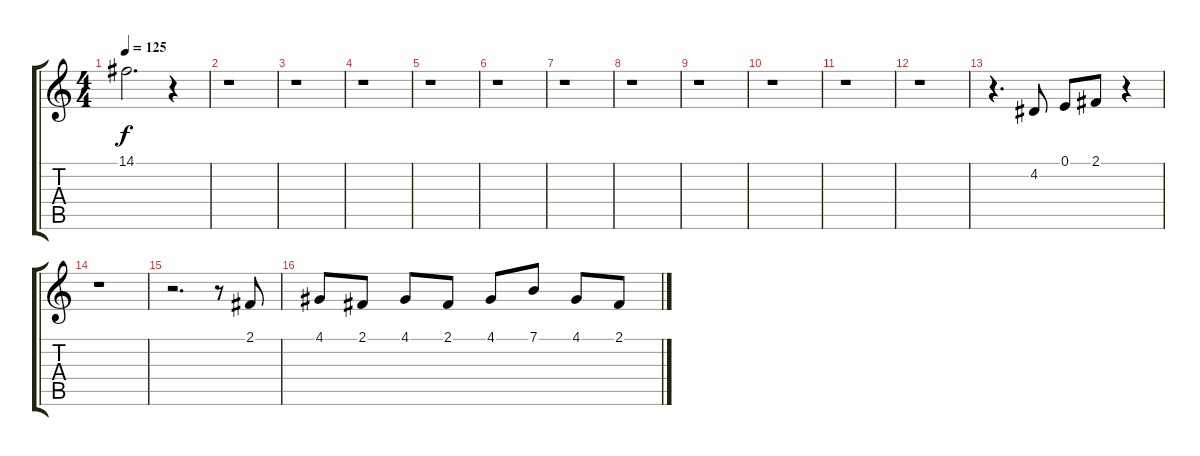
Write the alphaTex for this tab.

\track "" {instrument flute}
\staff {score tabs}
\tuning (E4 B3 G3 D3 A2 E2) {hide}
\ts (4 4)
\tempo 125
\clef g2
\ks c
14.1{t}.2{d dy f} r.4 |
r.1 |
r.1 |
r.1 |
r.1 |
r.1 |
r.1 |
r.1 |
r.1 |
r.1 |
r.1 |
r.1 |
r.4{d} 4.2.8 0.1.8 2.1.8 r.4 |
r.1 |
r.2{d} r.8 2.1.8 |
4.1.8 2.1.8 4.1.8 2.1.8 4.1.8 7.1.8 4.1.8 2.1.8
